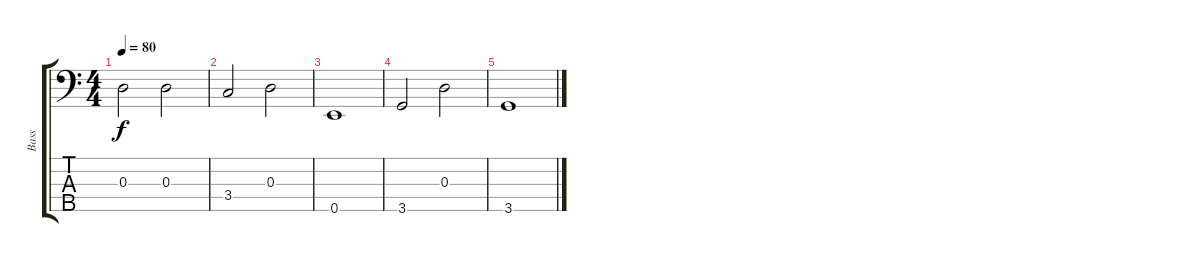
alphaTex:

\track ("Bass" "Bass") {instrument acousticbass}
\staff {score tabs}
\tuning (B2 G2 D2 A1 E1) {hide}
\ts (4 4)
\tempo 80
\clef f4
\ks c
0.3.2{dy f} 0.3.2 |
3.4.2 0.3.2 |
0.5.1 |
3.5.2 0.3.2 |
3.5.1
